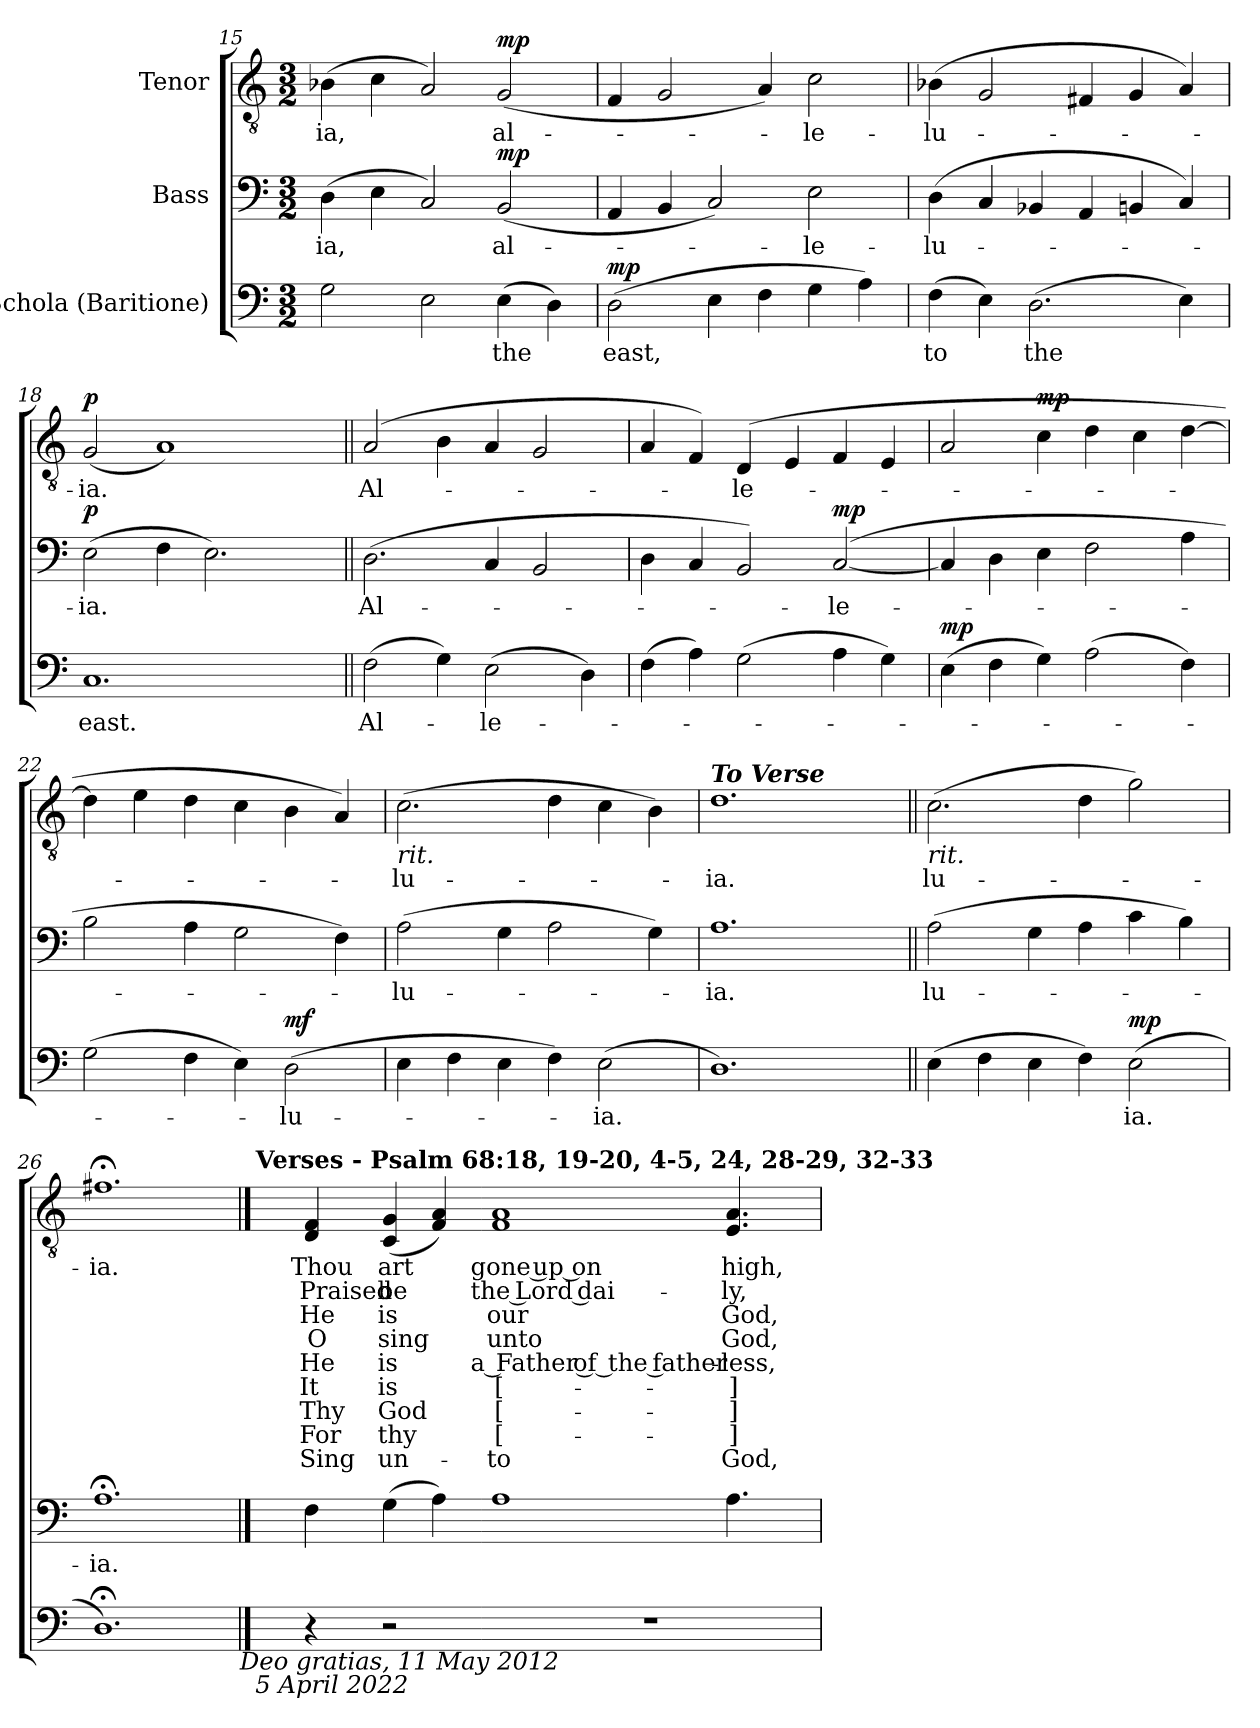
**kern	**text	**dynam	**kern	**text	**dynam	**kern	**text	**text	**text	**text	**text	**text	**text	**text	**text	**dynam
*part3	*part3	*part3	*part2	*part2	*part2	*part1	*part1	*part1	*part1	*part1	*part1	*part1	*part1	*part1	*part1	*part1
*staff3	*staff3	*staff3	*staff2	*staff2	*staff2	*staff1	*staff1	*staff1	*staff1	*staff1	*staff1	*staff1	*staff1	*staff1	*staff1	*staff1
*I"Schola (Baritione)	*	*	*I"Bass	*	*	*I"Tenor	*	*	*	*	*	*	*	*	*	*
*clefF4	*	*	*clefF4	*	*	*clefGv2	*	*	*	*	*	*	*	*	*	*
*k[]	*	*	*k[]	*	*	*k[]	*	*	*	*	*	*	*	*	*	*
*a:	*	*	*a:	*	*	*a:	*	*	*	*	*	*	*	*	*	*
*M3/2	*	*	*M3/2	*	*	*M3/2	*	*	*	*	*	*	*	*	*	*
=15	=15	=15	=15	=15	=15	=15	=15	=15	=15	=15	=15	=15	=15	=15	=15	=15
!	!	!	!	!LO:LY:b	!	!	!LO:LY:b	!	!	!	!	!	!	!	!	!
2G\	.	.	(>4D\	-ia,	.	(>4B-X\	-ia,	.	.	.	.	.	.	.	.	.
.	.	.	4E\	.	.	4c\	.	.	.	.	.	.	.	.	.	.
2E\	.	.	2C/)	.	.	2A/)	.	.	.	.	.	.	.	.	.	.
!	!LO:LY:b	!	!	!LO:LY:b	!LO:DY:a	!	!LO:LY:b	!	!	!	!	!	!	!	!	!LO:DY:a
(>4E\	the	.	(2BB/	al-	mp	(2G/	al-	.	.	.	.	.	.	.	.	mp
4D\)	.	.	.	.	.	.	.	.	.	.	.	.	.	.	.	.
=16	=16	=16	=16	=16	=16	=16	=16	=16	=16	=16	=16	=16	=16	=16	=16	=16
!	!LO:LY:b	!LO:DY:a	!	!	!	!	!	!	!	!	!	!	!	!	!	!
(>2D\	east,	mp	4AA/	.	.	4F/	.	.	.	.	.	.	.	.	.	.
.	.	.	4BB/	.	.	2G/	.	.	.	.	.	.	.	.	.	.
4E\	.	.	2C/)	.	.	.	.	.	.	.	.	.	.	.	.	.
4F\	.	.	.	.	.	4A/)	.	.	.	.	.	.	.	.	.	.
!	!	!	!	!LO:LY:b	!	!	!LO:LY:b	!	!	!	!	!	!	!	!	!
4G\	.	.	2E\	-le-	.	2c\	-le-	.	.	.	.	.	.	.	.	.
4A\)	.	.	.	.	.	.	.	.	.	.	.	.	.	.	.	.
=17	=17	=17	=17	=17	=17	=17	=17	=17	=17	=17	=17	=17	=17	=17	=17	=17
!	!LO:LY:b	!	!	!LO:LY:b	!	!	!LO:LY:b	!	!	!	!	!	!	!	!	!
(>4F\	to	.	(>4D\	-lu-	.	(>4B-X\	-lu-	.	.	.	.	.	.	.	.	.
4E\)	.	.	4C/	.	.	2G/	.	.	.	.	.	.	.	.	.	.
!	!LO:LY:b	!	!	!	!	!	!	!	!	!	!	!	!	!	!	!
(>2.D\	the	.	4BB-X/	.	.	.	.	.	.	.	.	.	.	.	.	.
.	.	.	4AA/	.	.	4F#X/	.	.	.	.	.	.	.	.	.	.
.	.	.	4BBn/	.	.	4G/	.	.	.	.	.	.	.	.	.	.
4E\)	.	.	4C/)	.	.	4A/)	.	.	.	.	.	.	.	.	.	.
=18	=18	=18	=18	=18	=18	=18	=18	=18	=18	=18	=18	=18	=18	=18	=18	=18
!	!LO:LY:b	!	!	!LO:LY:b	!LO:DY:a	!	!LO:LY:b	!	!	!	!	!	!	!	!	!LO:DY:a
1.C	east.	.	(>2E\	-ia.	p	(2G/	-ia.	.	.	.	.	.	.	.	.	p
.	.	.	4F\	.	.	1A)	.	.	.	.	.	.	.	.	.	.
.	.	.	2.E\)	.	.	.	.	.	.	.	.	.	.	.	.	.
4ryy	.	.	4ryy	.	.	4ryy	.	.	.	.	.	.	.	.	.	.
!!LO:PB:g=z
=19||	=19||	=19||	=19||	=19||	=19||	=19||	=19||	=19||	=19||	=19||	=19||	=19||	=19||	=19||	=19||	=19||
!	!LO:LY:b	!	!	!LO:LY:b	!	!	!LO:LY:b	!	!	!	!	!	!	!	!	!
(>2F\	Al-	.	(>2.D\	Al-	.	(2A/	Al-	.	.	.	.	.	.	.	.	.
4G\)	.	.	.	.	.	4B\	.	.	.	.	.	.	.	.	.	.
!	!LO:LY:b	!	!	!	!	!	!	!	!	!	!	!	!	!	!	!
(>2E\	-le-	.	4C/	.	.	4A/	.	.	.	.	.	.	.	.	.	.
.	.	.	2BB/	.	.	2G/	.	.	.	.	.	.	.	.	.	.
4D\)	.	.	.	.	.	.	.	.	.	.	.	.	.	.	.	.
=20	=20	=20	=20	=20	=20	=20	=20	=20	=20	=20	=20	=20	=20	=20	=20	=20
(>4F\	.	.	4D\	.	.	4A/	.	.	.	.	.	.	.	.	.	.
4A\)	.	.	4C/	.	.	4F/)	.	.	.	.	.	.	.	.	.	.
!	!	!	!	!	!	!	!LO:LY:b	!	!	!	!	!	!	!	!	!
(>2G\	.	.	2BB/)	.	.	(4D/	-le-	.	.	.	.	.	.	.	.	.
.	.	.	.	.	.	4E/	.	.	.	.	.	.	.	.	.	.
!	!	!	!	!LO:LY:b	!LO:DY:a	!	!	!	!	!	!	!	!	!	!	!
4A\	.	.	([2C/	-le-	mp	4F/	.	.	.	.	.	.	.	.	.	.
4G\)	.	.	.	.	.	4E/	.	.	.	.	.	.	.	.	.	.
=21	=21	=21	=21	=21	=21	=21	=21	=21	=21	=21	=21	=21	=21	=21	=21	=21
!	!	!LO:DY:a	!	!	!	!	!	!	!	!	!	!	!	!	!	!
(>4E\	.	mp	4C/]	.	.	2A/	.	.	.	.	.	.	.	.	.	.
4F\	.	.	4D\	.	.	.	.	.	.	.	.	.	.	.	.	.
!	!	!	!	!	!	!	!	!	!	!	!	!	!	!	!	!LO:DY:a
4G\)	.	.	4E\	.	.	4c\	.	.	.	.	.	.	.	.	.	mp
(>2A\	.	.	2F\	.	.	4d\	.	.	.	.	.	.	.	.	.	.
.	.	.	.	.	.	4c\	.	.	.	.	.	.	.	.	.	.
4F\)	.	.	4A\	.	.	[4d\	.	.	.	.	.	.	.	.	.	.
=22	=22	=22	=22	=22	=22	=22	=22	=22	=22	=22	=22	=22	=22	=22	=22	=22
(>2G\	.	.	2B\	.	.	4d\]	.	.	.	.	.	.	.	.	.	.
.	.	.	.	.	.	4e\	.	.	.	.	.	.	.	.	.	.
4F\	.	.	4A\	.	.	4d\	.	.	.	.	.	.	.	.	.	.
4E\)	.	.	2G\	.	.	4c\	.	.	.	.	.	.	.	.	.	.
!	!LO:LY:b	!LO:DY:a	!	!	!	!	!	!	!	!	!	!	!	!	!	!
(>2D\	-lu-	mf	.	.	.	4B\	.	.	.	.	.	.	.	.	.	.
.	.	.	4F\)	.	.	4A/)	.	.	.	.	.	.	.	.	.	.
=23	=23	=23	=23	=23	=23	=23	=23	=23	=23	=23	=23	=23	=23	=23	=23	=23
!	!	!	!	!	!	!LO:TX:b:i:t=rit.	!	!	!	!	!	!	!	!	!	!
!	!	!	!	!LO:LY:b	!	!	!LO:LY:b	!	!	!	!	!	!	!	!	!
4E\	.	.	(>2A\	-lu-	.	(>2.c\	-lu-	.	.	.	.	.	.	.	.	.
4F\	.	.	.	.	.	.	.	.	.	.	.	.	.	.	.	.
4E\	.	.	4G\	.	.	.	.	.	.	.	.	.	.	.	.	.
4F\)	.	.	2A\	.	.	4d\	.	.	.	.	.	.	.	.	.	.
!	!LO:LY:b	!	!	!	!	!	!	!	!	!	!	!	!	!	!	!
(>2E\	-ia.	.	.	.	.	4c\	.	.	.	.	.	.	.	.	.	.
.	.	.	4G\)	.	.	4B\)	.	.	.	.	.	.	.	.	.	.
=24	=24	=24	=24	=24	=24	=24	=24	=24	=24	=24	=24	=24	=24	=24	=24	=24
!	!	!	!	!	!	!LO:TX:a:Bi:t=To Verse	!	!	!	!	!	!	!	!	!	!
!	!	!	!	!LO:LY:b	!	!	!LO:LY:b	!	!	!	!	!	!	!	!	!
1.D)	.	.	1.A	-ia.	.	1.d	-ia.	.	.	.	.	.	.	.	.	.
4ryy	.	.	4ryy	.	.	4ryy	.	.	.	.	.	.	.	.	.	.
=25||	=25||	=25||	=25||	=25||	=25||	=25||	=25||	=25||	=25||	=25||	=25||	=25||	=25||	=25||	=25||	=25||
!	!	!	!	!	!	!LO:TX:b:i:t=rit.	!	!	!	!	!	!	!	!	!	!
!	!	!	!	!LO:LY:b	!	!	!LO:LY:b	!	!	!	!	!	!	!	!	!
(>4E\	.	.	(>2A\	lu-	.	(>2.c\	lu-	.	.	.	.	.	.	.	.	.
4F\	.	.	.	.	.	.	.	.	.	.	.	.	.	.	.	.
4E\	.	.	4G\	.	.	.	.	.	.	.	.	.	.	.	.	.
4F\)	.	.	4A\	.	.	4d\	.	.	.	.	.	.	.	.	.	.
!	!LO:LY:b	!LO:DY:a	!	!	!	!	!	!	!	!	!	!	!	!	!	!
(>2E\	ia.	mp	4c\	.	.	2g\)	.	.	.	.	.	.	.	.	.	.
.	.	.	4B\)	.	.	.	.	.	.	.	.	.	.	.	.	.
=26	=26	=26	=26	=26	=26	=26	=26	=26	=26	=26	=26	=26	=26	=26	=26	=26
!	!	!	!	!LO:LY:b	!	!	!LO:LY:b	!	!	!	!	!	!	!	!	!
1.D;)	.	.	1.A;	-ia.	.	1.f#X;<	-ia.	.	.	.	.	.	.	.	.	.
!LO:TX:b:i:t=Deo gratias, 11 May 2012\n                      5 April 2022	!	!	!	!	!	!	!	!	!	!	!	!	!	!	!	!
!!LO:LB:g=z
==27	==27	==27	==27	==27	==27	==27	==27	==27	==27	==27	==27	==27	==27	==27	==27	==27
!	!	!	!	!	!	!LO:TX:a:B:t=Verses - Psalm 68&colon;18, 19-20, 4-5, 24, 28-29, 32-33	!	!	!	!	!	!	!	!	!	!
!	!	!	!	!	!	!	!LO:LY:b	!LO:LY:b	!LO:LY:b	!LO:LY:b	!LO:LY:b	!LO:LY:b	!LO:LY:b	!LO:LY:b	!LO:LY:b	!
4ryy	.	.	4ryy	.	.	4ryy	18	19	20	4	5	24	28	29	32	.
!	!	!	!	!	!	!	!LO:LY:b	!LO:LY:b	!LO:LY:b	!LO:LY:b	!LO:LY:b	!LO:LY:b	!LO:LY:b	!LO:LY:b	!LO:LY:b	!
4r	.	.	4F	.	.	4D 4F	Thou	Praised	He	O	He	It	Thy	For	Sing	.
!	!	!	!	!	!	!	!LO:LY:b	!LO:LY:b	!LO:LY:b	!LO:LY:b	!LO:LY:b	!LO:LY:b	!LO:LY:b	!LO:LY:b	!LO:LY:b	!
2r	.	.	(>4G	.	.	(>4C 4G	art	be	is	sing	is	is	God	thy	un-	.
.	.	.	4A)	.	.	4F 4A)	.	.	.	.	.	.	.	.	.	.
=28-	=28-	=28-	=28-	=28-	=28-	=28-	=28-	=28-	=28-	=28-	=28-	=28-	=28-	=28-	=28-	=28-
!	!	!	!	!	!	!	!LO:LY:b	!LO:LY:b	!LO:LY:b	!LO:LY:b	!LO:LY:b	!LO:LY:b	!LO:LY:b	!LO:LY:b	!LO:LY:b	!
1.r	.	.	1A	.	.	1F 1A	gone up on	the Lord dai-	our	unto	a Father of the father-	[-	[-	[-	-to	.
!	!	!	!	!	!	!	!LO:LY:b	!LO:LY:b	!LO:LY:b	!LO:LY:b	!LO:LY:b	!LO:LY:b	!LO:LY:b	!LO:LY:b	!LO:LY:b	!
.	.	.	4.A	.	.	4.E 4.A	high,	-ly,	God,	God,	-less,	- ]	- ]	- ]	God,	.
.	.	.	8ryy	.	.	8ryy	.	.	.	.	.	.	.	.	.	.
=`	=`	=`	=`	=`	=`	=`	=`	=`	=`	=`	=`	=`	=`	=`	=`	=`
*-	*-	*-	*-	*-	*-	*-	*-	*-	*-	*-	*-	*-	*-	*-	*-	*-
